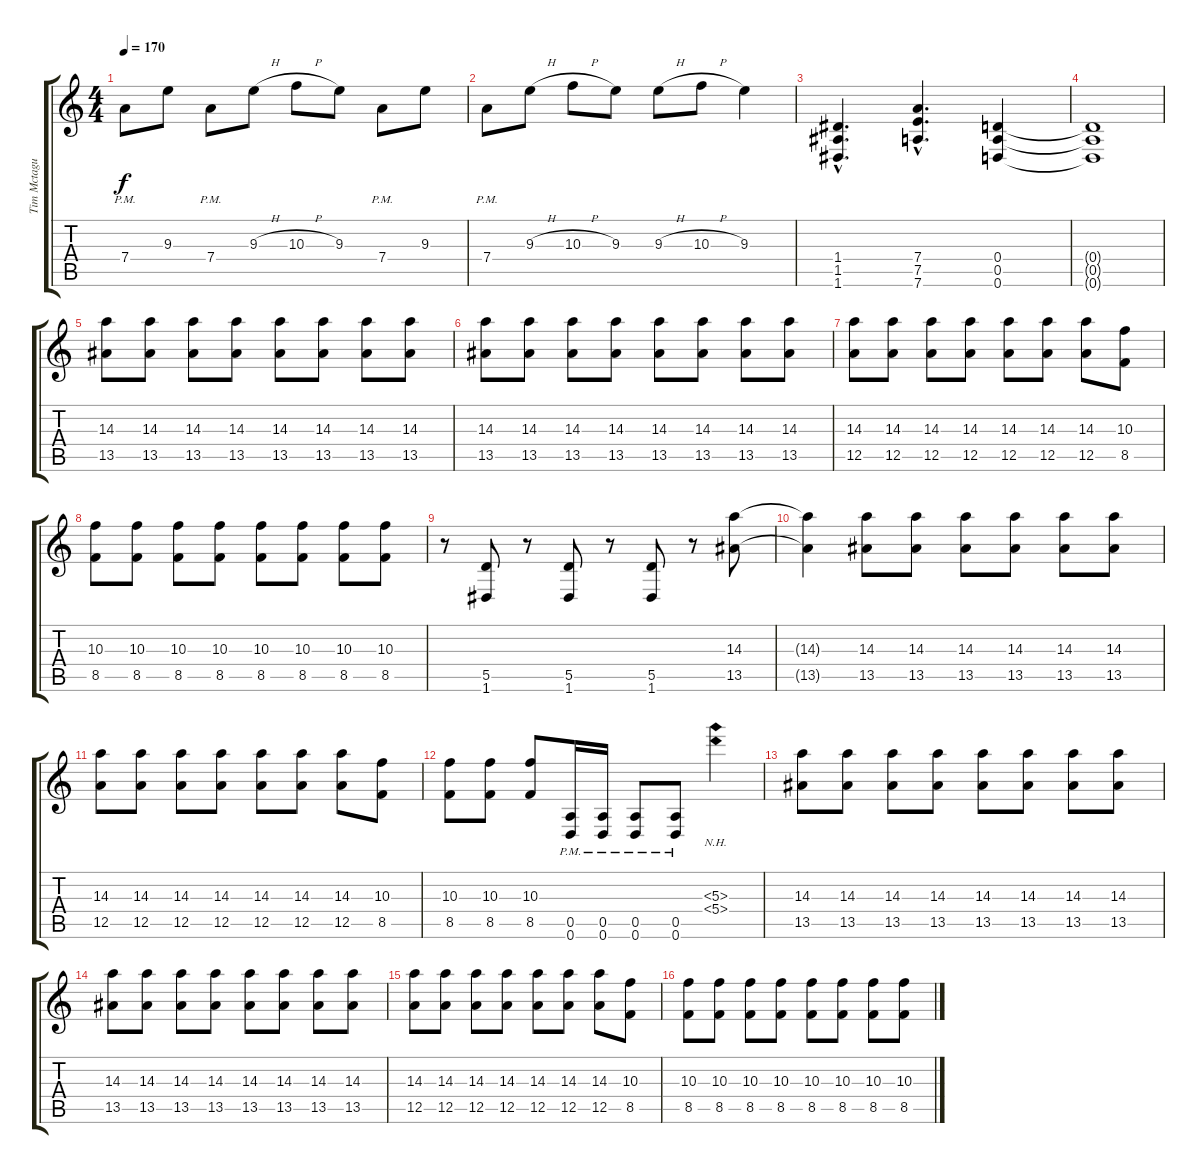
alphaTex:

\track ("Tim Mctague" "Tim Mctagu") {instrument distortionguitar}
\staff {score tabs}
\tuning (E4 B3 G3 D3 A2 D2) {hide}
\ts (4 4)
\tempo 170
\clef g2
\ks c
7.4{pm}.8{dy f} 9.3.8 7.4{pm}.8 9.3{h}.8 10.3{h}.8 9.3.8 7.4{pm}.8 9.3.8 |
7.4{pm}.8 9.3{h}.8 10.3{h}.8 9.3.8 9.3{h}.8 10.3{h}.8 9.3.4 |
(1.4{hac} 1.5{hac} 1.6{hac}).4{d} (7.4{hac} 7.5{hac} 7.6{hac}).4{d} (0.4 0.5 0.6).4 |
(0.4{t} 0.5{t} 0.6{t}).1 |
(14.3 13.5).8 (14.3 13.5).8 (14.3 13.5).8 (14.3 13.5).8 (14.3 13.5).8 (14.3 13.5).8 (14.3 13.5).8 (14.3 13.5).8 |
(14.3 13.5).8 (14.3 13.5).8 (14.3 13.5).8 (14.3 13.5).8 (14.3 13.5).8 (14.3 13.5).8 (14.3 13.5).8 (14.3 13.5).8 |
(14.3 12.5).8 (14.3 12.5).8 (14.3 12.5).8 (14.3 12.5).8 (14.3 12.5).8 (14.3 12.5).8 (14.3 12.5).8 (10.3 8.5).8 |
(10.3 8.5).8 (10.3 8.5).8 (10.3 8.5).8 (10.3 8.5).8 (10.3 8.5).8 (10.3 8.5).8 (10.3 8.5).8 (10.3 8.5).8 |
r.8 (5.5 1.6).8 r.8 (5.5 1.6).8 r.8 (5.5 1.6).8 r.8 (14.3 13.5).8 |
(14.3{t} 13.5{t}).4 (14.3 13.5).8 (14.3 13.5).8 (14.3 13.5).8 (14.3 13.5).8 (14.3 13.5).8 (14.3 13.5).8 |
(14.3 12.5).8 (14.3 12.5).8 (14.3 12.5).8 (14.3 12.5).8 (14.3 12.5).8 (14.3 12.5).8 (14.3 12.5).8 (10.3 8.5).8 |
(10.3 8.5).8 (10.3 8.5).8 (10.3 8.5).8 (0.5{pm} 0.6{pm}).16 (0.5{pm} 0.6{pm}).16 (0.5{pm} 0.6{pm}).8 (0.5{pm} 0.6{pm}).8 (5.3{nh} 5.4{nh}).4 |
(14.3 13.5).8 (14.3 13.5).8 (14.3 13.5).8 (14.3 13.5).8 (14.3 13.5).8 (14.3 13.5).8 (14.3 13.5).8 (14.3 13.5).8 |
(14.3 13.5).8 (14.3 13.5).8 (14.3 13.5).8 (14.3 13.5).8 (14.3 13.5).8 (14.3 13.5).8 (14.3 13.5).8 (14.3 13.5).8 |
(14.3 12.5).8 (14.3 12.5).8 (14.3 12.5).8 (14.3 12.5).8 (14.3 12.5).8 (14.3 12.5).8 (14.3 12.5).8 (10.3 8.5).8 |
(10.3 8.5).8 (10.3 8.5).8 (10.3 8.5).8 (10.3 8.5).8 (10.3 8.5).8 (10.3 8.5).8 (10.3 8.5).8 (10.3 8.5).8
